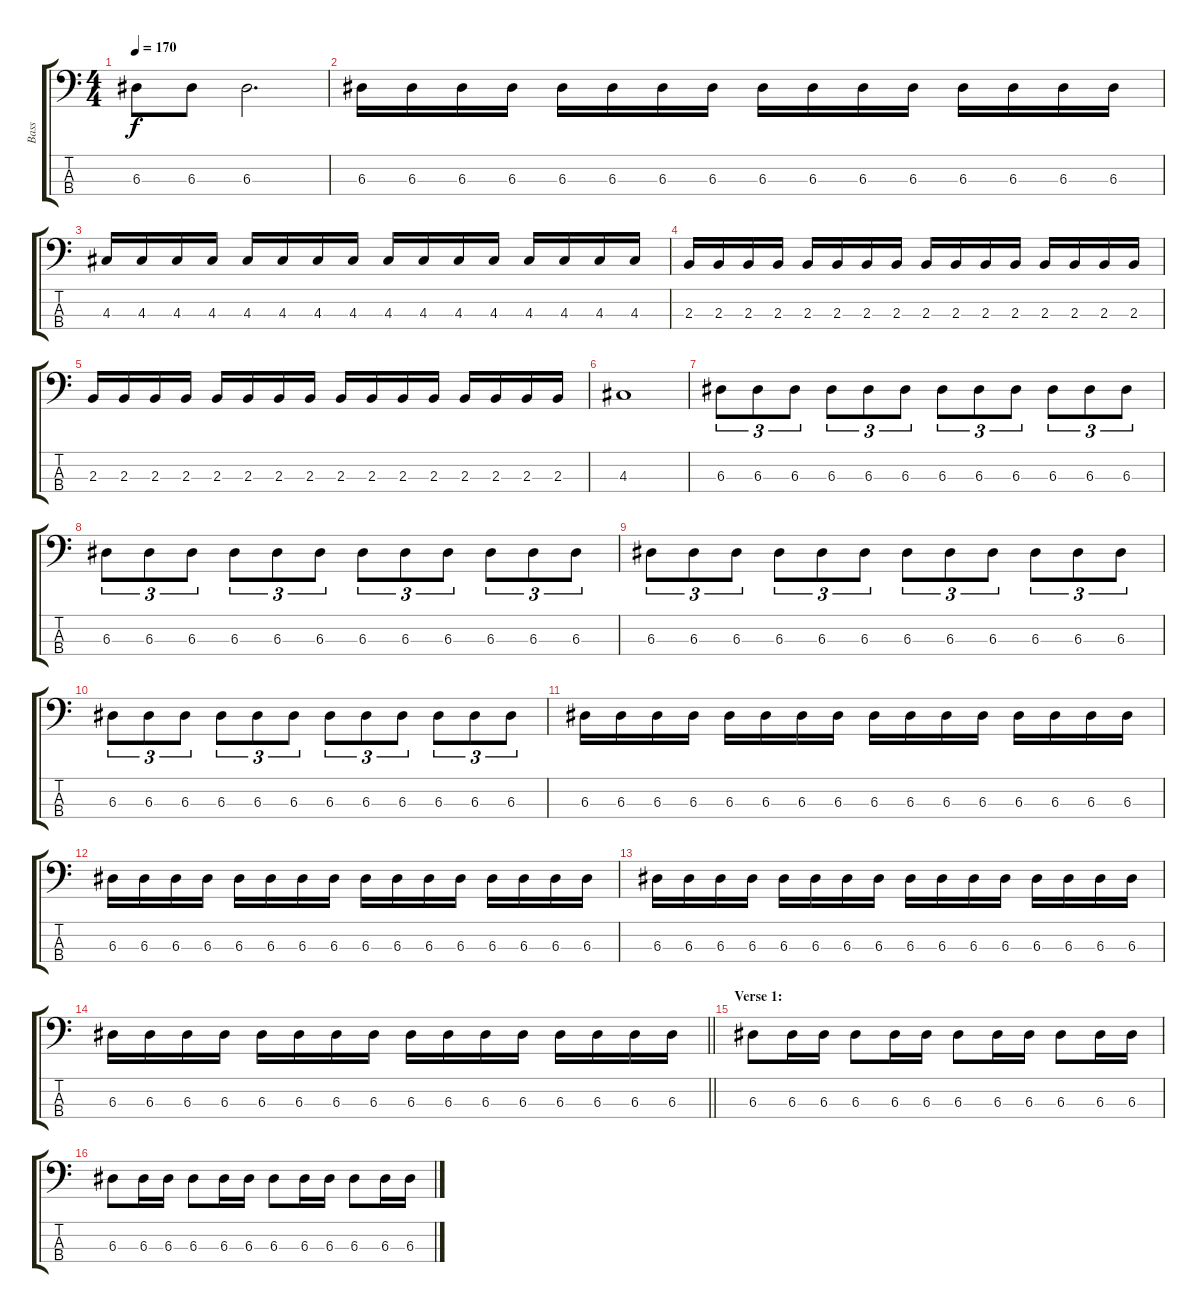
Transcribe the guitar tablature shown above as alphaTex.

\track ("Bass" "Bass") {instrument electricbasspick}
\staff {score tabs}
\tuning (G2 D2 A1 E1) {hide}
\ts (4 4)
\tempo 170
\clef f4
\ks c
6.3.8{dy f} 6.3.8 6.3.2{d} |
6.3.16 6.3.16 6.3.16 6.3.16 6.3.16 6.3.16 6.3.16 6.3.16 6.3.16 6.3.16 6.3.16 6.3.16 6.3.16 6.3.16 6.3.16 6.3.16 |
4.3.16 4.3.16 4.3.16 4.3.16 4.3.16 4.3.16 4.3.16 4.3.16 4.3.16 4.3.16 4.3.16 4.3.16 4.3.16 4.3.16 4.3.16 4.3.16 |
2.3.16 2.3.16 2.3.16 2.3.16 2.3.16 2.3.16 2.3.16 2.3.16 2.3.16 2.3.16 2.3.16 2.3.16 2.3.16 2.3.16 2.3.16 2.3.16 |
2.3.16 2.3.16 2.3.16 2.3.16 2.3.16 2.3.16 2.3.16 2.3.16 2.3.16 2.3.16 2.3.16 2.3.16 2.3.16 2.3.16 2.3.16 2.3.16 |
4.3.1 |
6.3.8{tu (3 2)} 6.3.8{tu (3 2)} 6.3.8{tu (3 2)} 6.3.8{tu (3 2)} 6.3.8{tu (3 2)} 6.3.8{tu (3 2)} 6.3.8{tu (3 2)} 6.3.8{tu (3 2)} 6.3.8{tu (3 2)} 6.3.8{tu (3 2)} 6.3.8{tu (3 2)} 6.3.8{tu (3 2)} |
6.3.8{tu (3 2)} 6.3.8{tu (3 2)} 6.3.8{tu (3 2)} 6.3.8{tu (3 2)} 6.3.8{tu (3 2)} 6.3.8{tu (3 2)} 6.3.8{tu (3 2)} 6.3.8{tu (3 2)} 6.3.8{tu (3 2)} 6.3.8{tu (3 2)} 6.3.8{tu (3 2)} 6.3.8{tu (3 2)} |
6.3.8{tu (3 2)} 6.3.8{tu (3 2)} 6.3.8{tu (3 2)} 6.3.8{tu (3 2)} 6.3.8{tu (3 2)} 6.3.8{tu (3 2)} 6.3.8{tu (3 2)} 6.3.8{tu (3 2)} 6.3.8{tu (3 2)} 6.3.8{tu (3 2)} 6.3.8{tu (3 2)} 6.3.8{tu (3 2)} |
6.3.8{tu (3 2)} 6.3.8{tu (3 2)} 6.3.8{tu (3 2)} 6.3.8{tu (3 2)} 6.3.8{tu (3 2)} 6.3.8{tu (3 2)} 6.3.8{tu (3 2)} 6.3.8{tu (3 2)} 6.3.8{tu (3 2)} 6.3.8{tu (3 2)} 6.3.8{tu (3 2)} 6.3.8{tu (3 2)} |
6.3.16 6.3.16 6.3.16 6.3.16 6.3.16 6.3.16 6.3.16 6.3.16 6.3.16 6.3.16 6.3.16 6.3.16 6.3.16 6.3.16 6.3.16 6.3.16 |
6.3.16 6.3.16 6.3.16 6.3.16 6.3.16 6.3.16 6.3.16 6.3.16 6.3.16 6.3.16 6.3.16 6.3.16 6.3.16 6.3.16 6.3.16 6.3.16 |
6.3.16 6.3.16 6.3.16 6.3.16 6.3.16 6.3.16 6.3.16 6.3.16 6.3.16 6.3.16 6.3.16 6.3.16 6.3.16 6.3.16 6.3.16 6.3.16 |
\barLineRight lightlight
6.3.16 6.3.16 6.3.16 6.3.16 6.3.16 6.3.16 6.3.16 6.3.16 6.3.16 6.3.16 6.3.16 6.3.16 6.3.16 6.3.16 6.3.16 6.3.16 |
\section ("" "Verse 1:")
6.3.8 6.3.16 6.3.16 6.3.8 6.3.16 6.3.16 6.3.8 6.3.16 6.3.16 6.3.8 6.3.16 6.3.16 |
6.3.8 6.3.16 6.3.16 6.3.8 6.3.16 6.3.16 6.3.8 6.3.16 6.3.16 6.3.8 6.3.16 6.3.16
